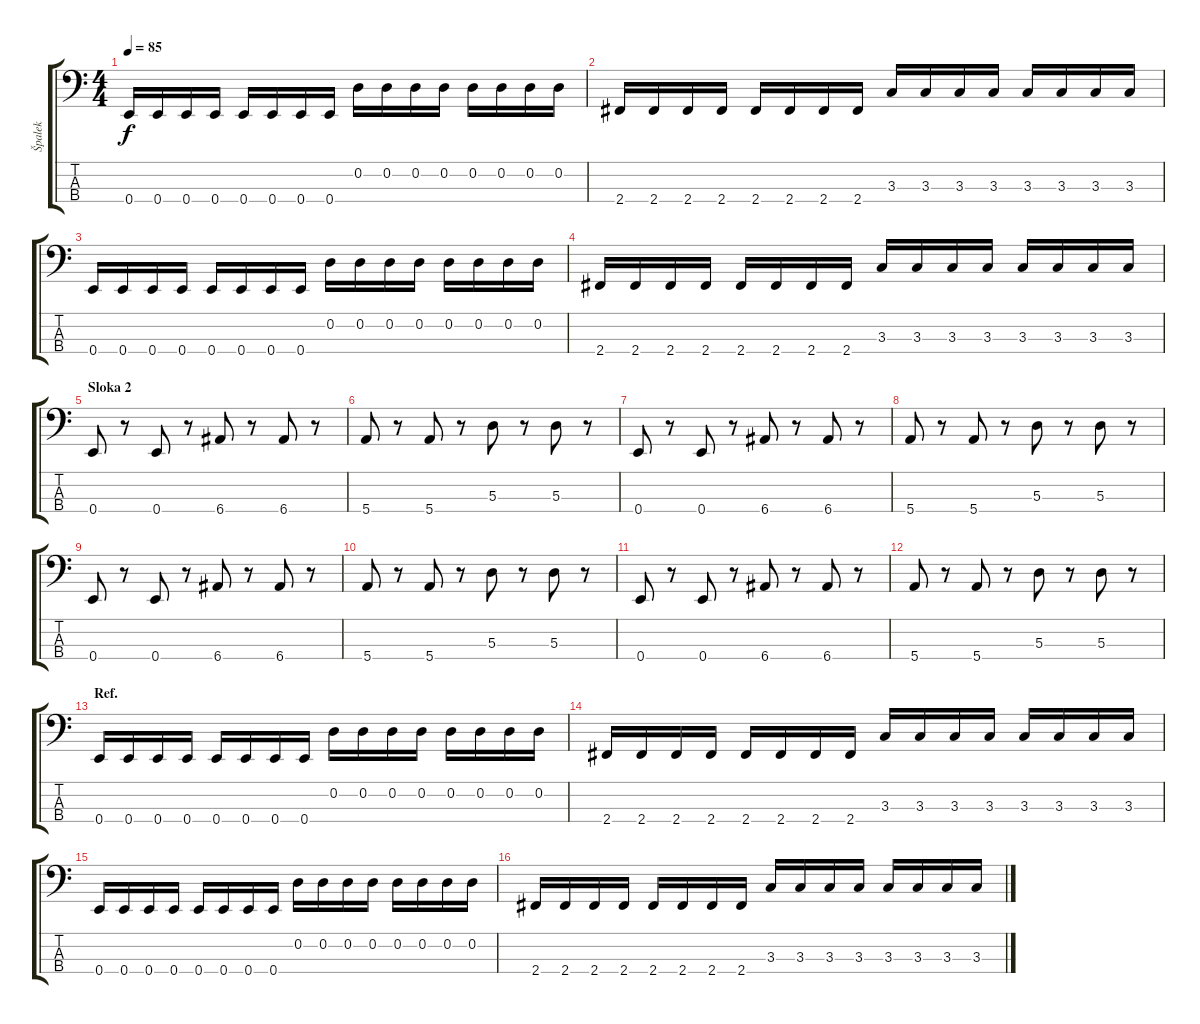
\track ("Špalek" "Špalek") {instrument electricbassfinger}
\staff {score tabs}
\tuning (G2 D2 A1 E1) {hide}
\ts (4 4)
\tempo 85
\clef f4
\ks c
0.4.16{dy f} 0.4.16 0.4.16 0.4.16 0.4.16 0.4.16 0.4.16 0.4.16 0.2.16 0.2.16 0.2.16 0.2.16 0.2.16 0.2.16 0.2.16 0.2.16 |
2.4.16 2.4.16 2.4.16 2.4.16 2.4.16 2.4.16 2.4.16 2.4.16 3.3.16 3.3.16 3.3.16 3.3.16 3.3.16 3.3.16 3.3.16 3.3.16 |
0.4.16 0.4.16 0.4.16 0.4.16 0.4.16 0.4.16 0.4.16 0.4.16 0.2.16 0.2.16 0.2.16 0.2.16 0.2.16 0.2.16 0.2.16 0.2.16 |
2.4.16 2.4.16 2.4.16 2.4.16 2.4.16 2.4.16 2.4.16 2.4.16 3.3.16 3.3.16 3.3.16 3.3.16 3.3.16 3.3.16 3.3.16 3.3.16 |
\section ("" "Sloka 2")
0.4.8 r.8 0.4.8 r.8 6.4.8 r.8 6.4.8 r.8 |
5.4.8 r.8 5.4.8 r.8 5.3.8 r.8 5.3.8 r.8 |
0.4.8 r.8 0.4.8 r.8 6.4.8 r.8 6.4.8 r.8 |
5.4.8 r.8 5.4.8 r.8 5.3.8 r.8 5.3.8 r.8 |
0.4.8 r.8 0.4.8 r.8 6.4.8 r.8 6.4.8 r.8 |
5.4.8 r.8 5.4.8 r.8 5.3.8 r.8 5.3.8 r.8 |
0.4.8 r.8 0.4.8 r.8 6.4.8 r.8 6.4.8 r.8 |
5.4.8 r.8 5.4.8 r.8 5.3.8 r.8 5.3.8 r.8 |
\section ("" "Ref.")
0.4.16 0.4.16 0.4.16 0.4.16 0.4.16 0.4.16 0.4.16 0.4.16 0.2.16 0.2.16 0.2.16 0.2.16 0.2.16 0.2.16 0.2.16 0.2.16 |
2.4.16 2.4.16 2.4.16 2.4.16 2.4.16 2.4.16 2.4.16 2.4.16 3.3.16 3.3.16 3.3.16 3.3.16 3.3.16 3.3.16 3.3.16 3.3.16 |
0.4.16 0.4.16 0.4.16 0.4.16 0.4.16 0.4.16 0.4.16 0.4.16 0.2.16 0.2.16 0.2.16 0.2.16 0.2.16 0.2.16 0.2.16 0.2.16 |
2.4.16 2.4.16 2.4.16 2.4.16 2.4.16 2.4.16 2.4.16 2.4.16 3.3.16 3.3.16 3.3.16 3.3.16 3.3.16 3.3.16 3.3.16 3.3.16
